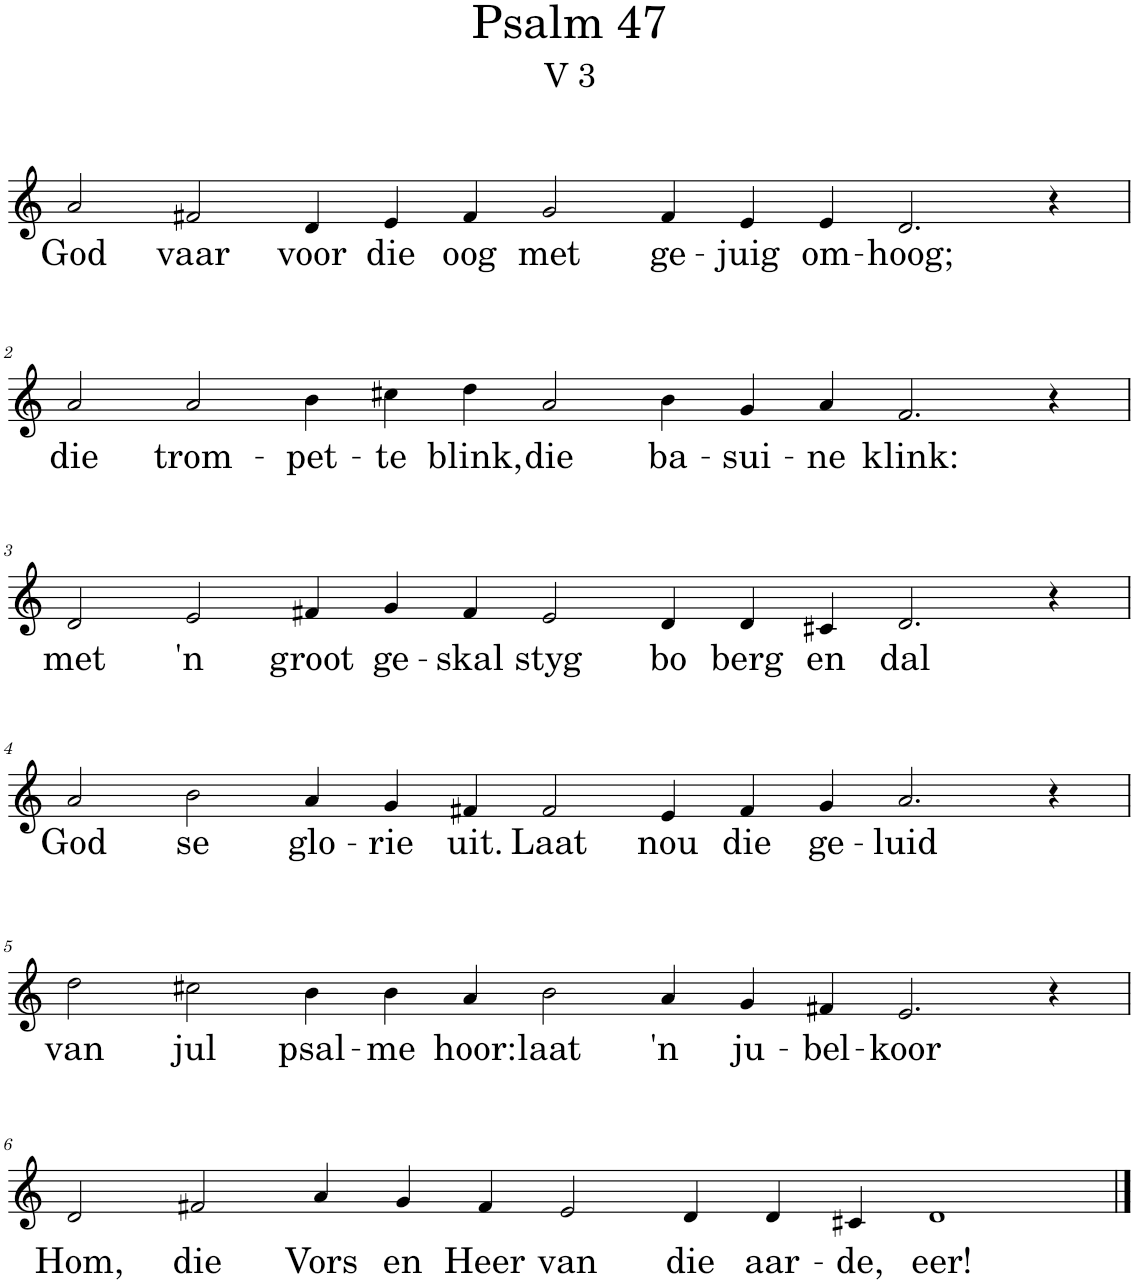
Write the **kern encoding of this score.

**kern	**text
*part1	*part1
*staff1	*staff1
*I"Pipe Organ	*
*I'Org.	*
*clefG2	*
*k[]	*
*M16/4	*
=1	=1
!	!LO:LY:b
2a/	God
!	!LO:LY:b
2f#X/	vaar
!	!LO:LY:b
4d/	voor
!	!LO:LY:b
4e/	die
!	!LO:LY:b
4f#/	oog
!	!LO:LY:b
2g/	met
!	!LO:LY:b
4f#/	ge-
!	!LO:LY:b
4e/	-juig
!	!LO:LY:b
4e/	om-
!	!LO:LY:b
2.d/	-hoog;
4r	.
!!LO:LB:g=z
=2	=2
!	!LO:LY:b
2a/	die
!	!LO:LY:b
2a/	trom-
!	!LO:LY:b
4b\	-pet-
!	!LO:LY:b
4cc#X\	-te
!	!LO:LY:b
4dd\	blink,
!	!LO:LY:b
2a/	die
!	!LO:LY:b
4b\	ba-
!	!LO:LY:b
4g/	-sui-
!	!LO:LY:b
4a/	-ne
!	!LO:LY:b
2.f/	klink:
4r	.
!!LO:LB:g=z
=3	=3
!	!LO:LY:b
2d/	met
!	!LO:LY:b
2e/	'n
!	!LO:LY:b
4f#X/	groot
!	!LO:LY:b
4g/	ge-
!	!LO:LY:b
4f#/	-skal
!	!LO:LY:b
2e/	styg
!	!LO:LY:b
4d/	bo
!	!LO:LY:b
4d/	berg
!	!LO:LY:b
4c#X/	en
!	!LO:LY:b
2.d/	dal
4r	.
!!LO:LB:g=z
=4	=4
!	!LO:LY:b
2a/	God
!	!LO:LY:b
2b\	se
!	!LO:LY:b
4a/	glo-
!	!LO:LY:b
4g/	-rie
!	!LO:LY:b
4f#X/	uit.
!	!LO:LY:b
2f#/	Laat
!	!LO:LY:b
4e/	nou
!	!LO:LY:b
4f#/	die
!	!LO:LY:b
4g/	ge-
!	!LO:LY:b
2.a/	-luid
4r	.
!!LO:LB:g=z
=5	=5
!	!LO:LY:b
2dd\	van
!	!LO:LY:b
2cc#X\	jul
!	!LO:LY:b
4b\	psal-
!	!LO:LY:b
4b\	-me
!	!LO:LY:b
4a/	hoor:
!	!LO:LY:b
2b\	laat
!	!LO:LY:b
4a/	'n
!	!LO:LY:b
4g/	ju-
!	!LO:LY:b
4f#X/	-bel-
!	!LO:LY:b
2.e/	-koor
4r	.
!!LO:LB:g=z
=6	=6
!	!LO:LY:b
2d/	Hom,
!	!LO:LY:b
2f#X/	die
!	!LO:LY:b
4a/	Vors
!	!LO:LY:b
4g/	en
!	!LO:LY:b
4f#/	Heer
!	!LO:LY:b
2e/	van
!	!LO:LY:b
4d/	die
!	!LO:LY:b
4d/	aar-
!	!LO:LY:b
4c#X/	-de,
!	!LO:LY:b
1d	eer!
==	==
*-	*-
